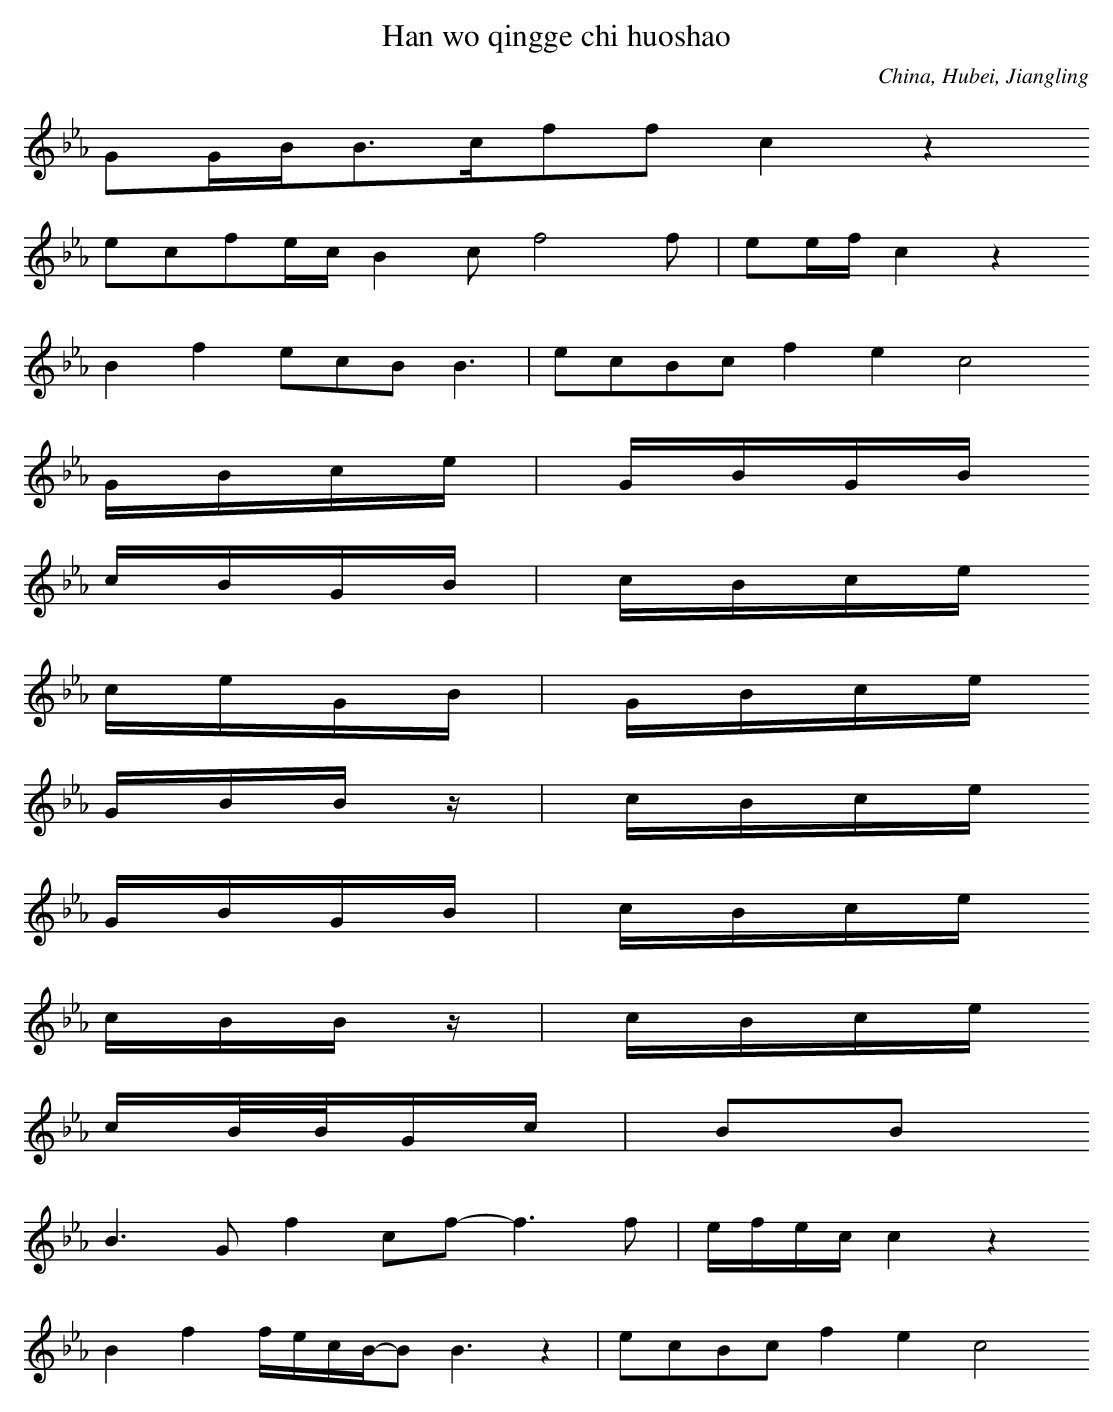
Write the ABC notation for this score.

X:1
T: Han wo qingge chi huoshao
O: China, Hubei, Jiangling
M: none
L: 1/32
K: Eb
G4G2B2B6c2f4f4c8z8
e4c4f4e2c2B8c4f16f4 | e4e2f2c8z8
B8f8e4c4B4B12 | e4c4B4c4f8e8c16
G2B2c2e2 | G2B2G2B2
c2B2G2B2 | c2B2c2e2
c2e2G2B2 | G2B2c2e2
G2B2B2z2 | c2B2c2e2
G2B2G2B2 | c2B2c2e2
c2B2B2z2 | c2B2c2e2
c2BBG2c2 | B4B4
B12G4f8c4f4-f12f4 | e2f2e2c2c8z8
B8f8f2e2c2B2-B4B12z8 | e4c4B4c4f8e8c16
